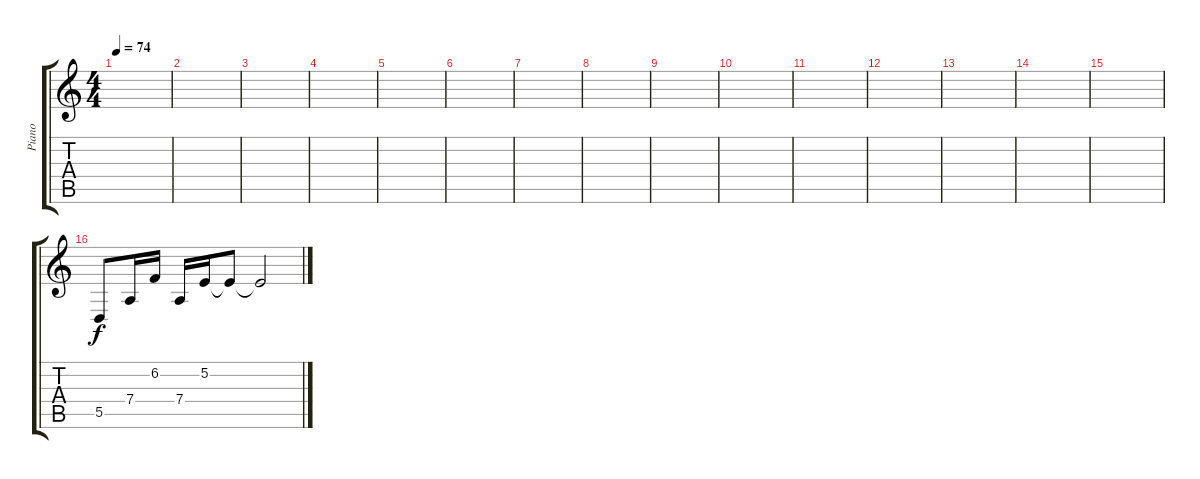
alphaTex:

\track ("Piano" "Piano") {instrument acousticgrandpiano}
\staff {score tabs}
\tuning (E4 B3 G3 D3 A2 E2) {hide}
\ts (4 4)
\tempo 74
\clef g2
\ks c
|
|
|
|
|
|
|
|
|
|
|
|
|
|
|
5.5.8 7.4.16 6.2.16 7.4.16 5.2.16 5.2{t}.8 5.2{t}.2
